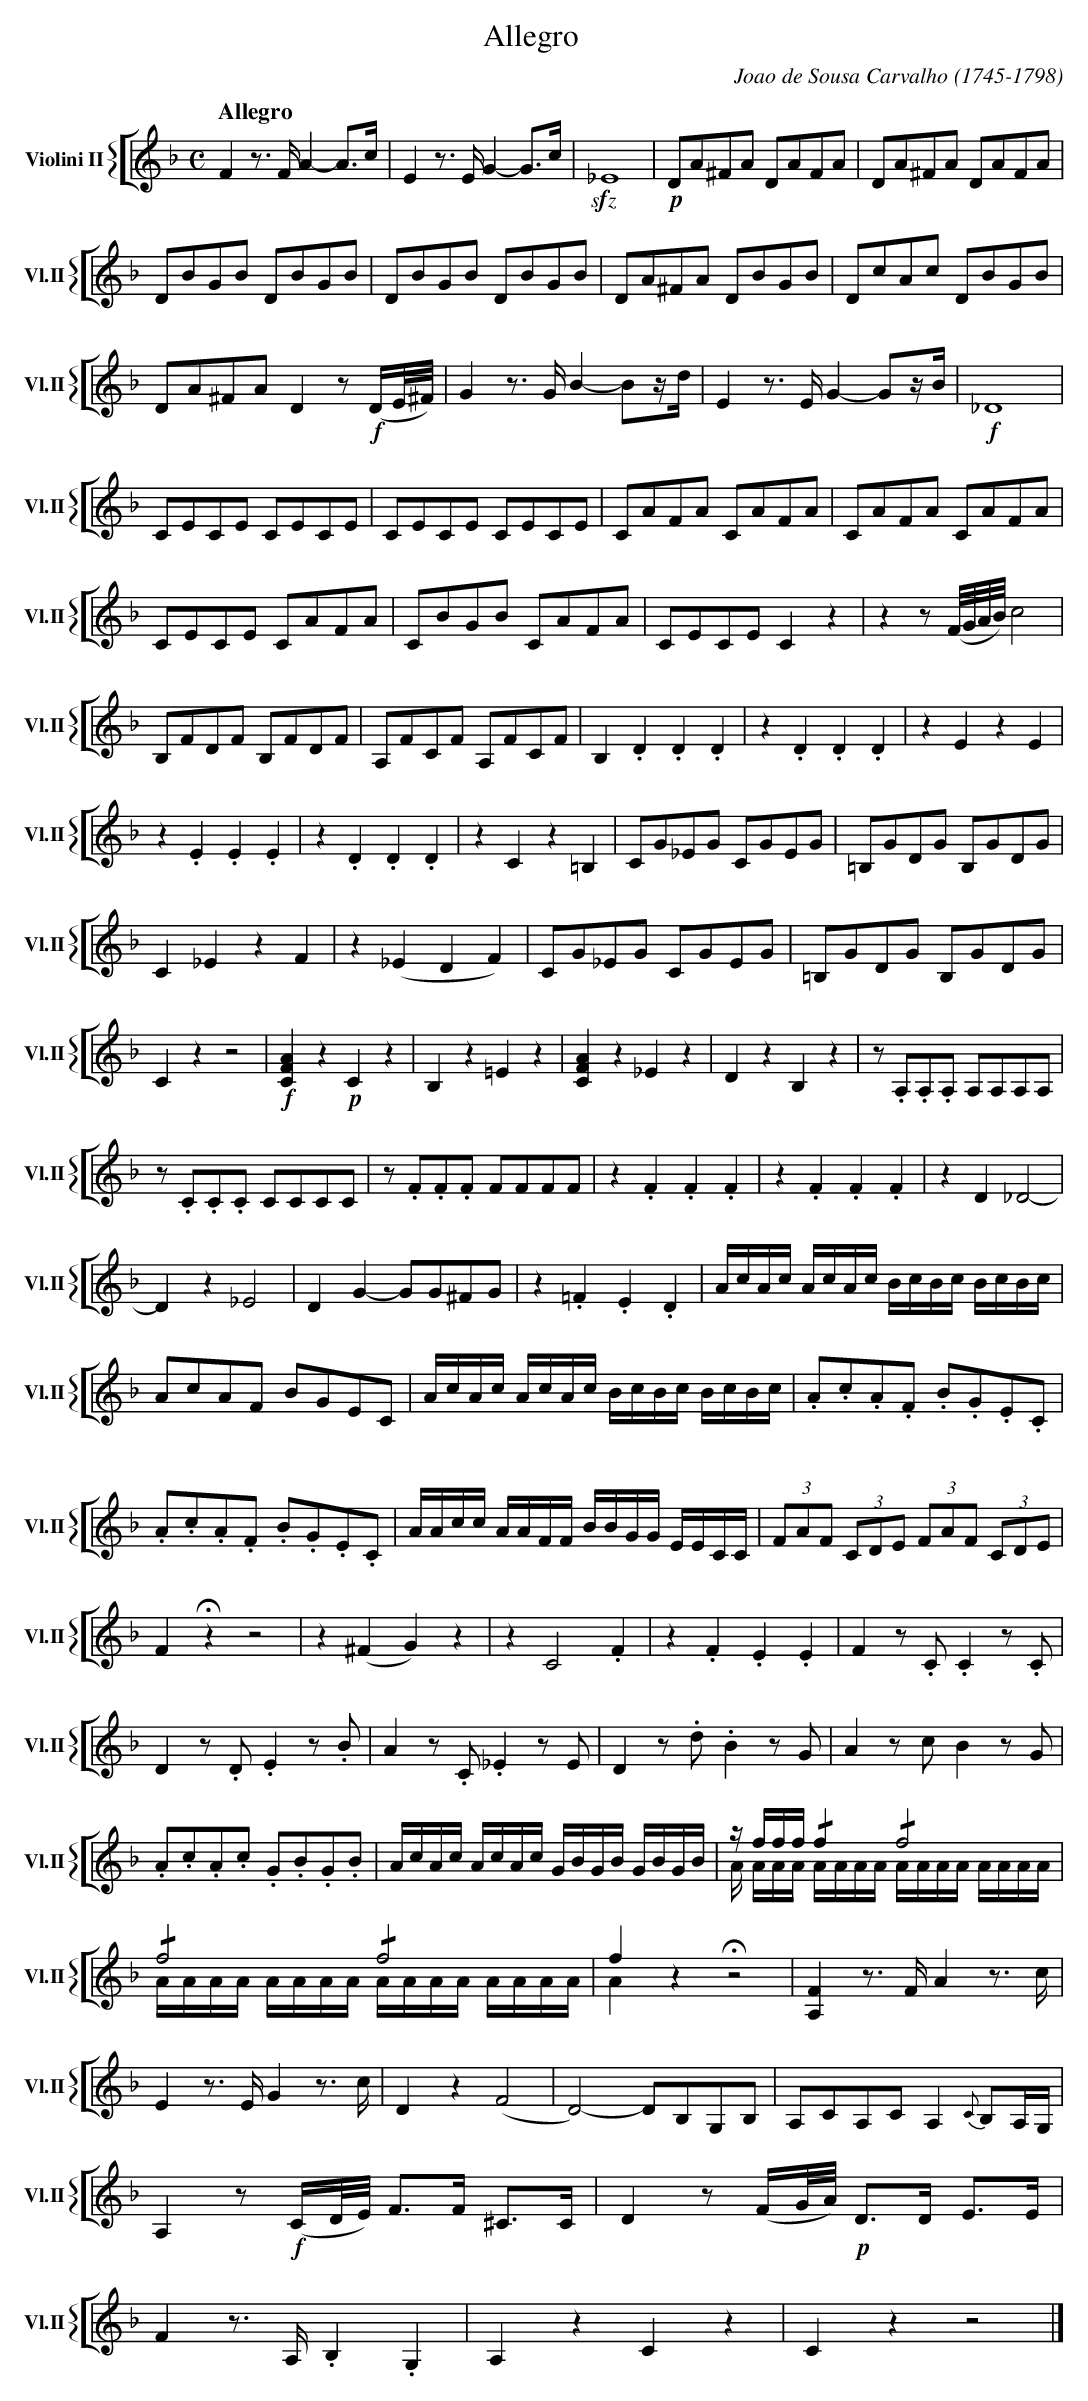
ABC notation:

X:1
T:Allegro
C:Joao de Sousa Carvalho (1745-1798)
M:C
L:1/4
K:F
V: 6 clef=treble name="Violini II" sname="Vl.II"
%%staves [{ 6 }]
   [Q:"Allegro"] F z/>F/ A- A/>c/ |  E z/>E/ G-G/>c/ | !sfz!_E4 | \
   !p! D/A/^F/A/ D/A/F/A/ | D/A/^F/A/ D/A/F/A/ | \
   D/B/G/B/ D/B/G/B/ |D/B/G/B/ D/B/G/B/ | D/A/^F/A/ D/B/G/B/ | D/c/A/c/ D/B/G/B/ | \
   D/A/^F/A/ D z/ !f!(D//E/8^F/8)| G z/>G/ B- B/z//d// | E z/>E/ G-G/z//B// | !f!_D4| \
   C/E/C/E/ C/E/C/E/ | C/E/C/E/ C/E/C/E/ | C/A/F/A/ C/A/F/A/ | C/A/F/A/  C/A/F/A/  | \
   C/E/C/E/ C/A/F/A/ | C/B/G/B/ C/A/F/A/ | C/E/C/E/ Cz| zz/(F/8G/8A/8B/8)c2 | \
   B,/F/D/F/ B,/F/D/F/ | A,/F/C/F/ A,/F/C/F/ | B,.D.D.D | z.D.D.D | zEzE| z.E.E.E | z.D.D.D| \
   zCz=B,| C/G/_E/G/ C/G/E/G/ | =B,/G/D/G/ B,/G/D/G/ | C_EzF | z(_EDF) | \
   C/G/_E/G/ C/G/E/G/ | =B,/G/D/G/ B,/G/D/G/ | C zz2 | !f![CFA]z!p!Cz | B,z=Ez | [CFA]z_Ez | DzB,z| \
   z/.A,/.A,/.A,/ A,/A,/A,/A,/ |z/.C/.C/.C/ C/C/C/C/ | z/.F/.F/.F/ F/F/F/F/ | \
   z.F.F.F | z.F.F.F | zD_D2- | Dz_E2 | DG-G/G/^F/G/ | z.=F.E.D | \
   A//c//A//c// A//c//A//c// B//c//B//c// B//c//B//c// | A/c/A/F/ B/G/E/C/ |  \
   A//c//A//c// A//c//A//c// B//c//B//c// B//c//B//c// | .A/.c/.A/.F/ .B/.G/.E/.C/ | \
   .A/.c/.A/.F/ .B/.G/.E/.C/ | A//A//c//c// A//A//F//F// B//B//G//G// E//E//C//C// | \
   (3F/A/F/ (3C/D/E/ (3F/A/F/ (3C/D/E/ | F !fermata!zz2| z(^FG)z | zC2.F | z.F.E.E| \
   Fz/.C/.Cz/.C/ | Dz/.D/.Ez/.B/ | Az/.C/ ._Ez/E/ | Dz/.d/.Bz/G/|Az/c/Bz/G/ | \
   .A/.c/.A/.c/ .G/.B/.G/.B/ | \
   A//c//A//c// A//c//A//c// G//B//G//B// G//B//G//B// | \
   z//f//f//f// !/!f !/!f2 & A// A//A//A// A//A//A//A// A//A//A//A// A//A//A//A// | \
   !/!f2 !/!f2 & A//A//A//A// A//A//A//A// A//A//A//A// A//A//A//A// | fz!fermata!z2 & Ax3 | \
   [A,F] z/>F/ A z/>c/ |  E z/>E/ G z/>c/ | Dz (F2 | D2-)D/B,/G,/B,/ | A,/C/A,/C/ A, {C}B,/A,//G,// | \
   A, z/!f!(C//D/8E/8) F/>F/ ^C/>C/ | D z/(F//G/8A/8) !p!D/>D/ E/>E/ | F z/>A,/ .B,.G, | A,zCz | Czz2  |]\
